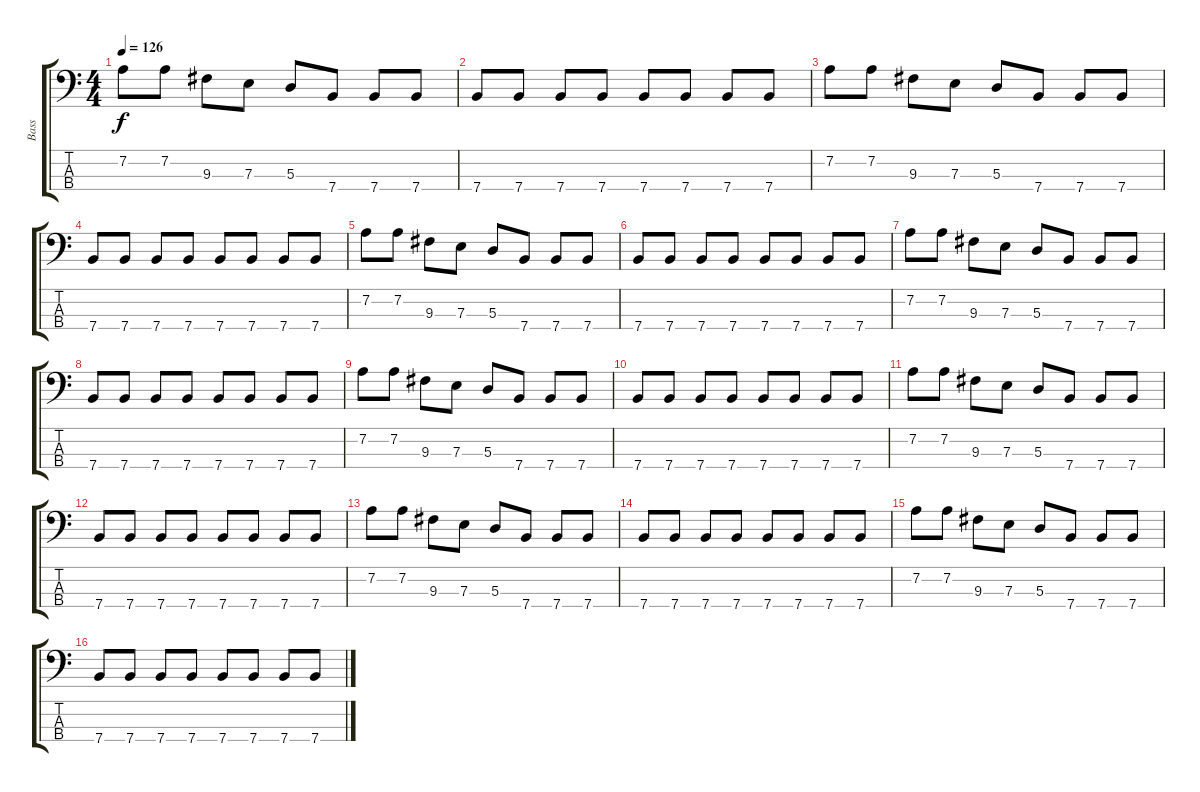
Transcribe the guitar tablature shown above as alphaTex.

\track ("Bass" "Bass") {instrument electricbassfinger}
\staff {score tabs}
\tuning (G2 D2 A1 E1) {hide}
\ts (4 4)
\tempo 126
\clef f4
\ks c
7.2.8{dy f} 7.2.8 9.3.8 7.3.8 5.3.8 7.4.8 7.4.8 7.4.8 |
7.4.8 7.4.8 7.4.8 7.4.8 7.4.8 7.4.8 7.4.8 7.4.8 |
7.2.8 7.2.8 9.3.8 7.3.8 5.3.8 7.4.8 7.4.8 7.4.8 |
7.4.8 7.4.8 7.4.8 7.4.8 7.4.8 7.4.8 7.4.8 7.4.8 |
7.2.8 7.2.8 9.3.8 7.3.8 5.3.8 7.4.8 7.4.8 7.4.8 |
7.4.8 7.4.8 7.4.8 7.4.8 7.4.8 7.4.8 7.4.8 7.4.8 |
7.2.8 7.2.8 9.3.8 7.3.8 5.3.8 7.4.8 7.4.8 7.4.8 |
7.4.8 7.4.8 7.4.8 7.4.8 7.4.8 7.4.8 7.4.8 7.4.8 |
7.2.8 7.2.8 9.3.8 7.3.8 5.3.8 7.4.8 7.4.8 7.4.8 |
7.4.8 7.4.8 7.4.8 7.4.8 7.4.8 7.4.8 7.4.8 7.4.8 |
7.2.8 7.2.8 9.3.8 7.3.8 5.3.8 7.4.8 7.4.8 7.4.8 |
7.4.8 7.4.8 7.4.8 7.4.8 7.4.8 7.4.8 7.4.8 7.4.8 |
7.2.8 7.2.8 9.3.8 7.3.8 5.3.8 7.4.8 7.4.8 7.4.8 |
7.4.8 7.4.8 7.4.8 7.4.8 7.4.8 7.4.8 7.4.8 7.4.8 |
7.2.8 7.2.8 9.3.8 7.3.8 5.3.8 7.4.8 7.4.8 7.4.8 |
7.4.8 7.4.8 7.4.8 7.4.8 7.4.8 7.4.8 7.4.8 7.4.8
